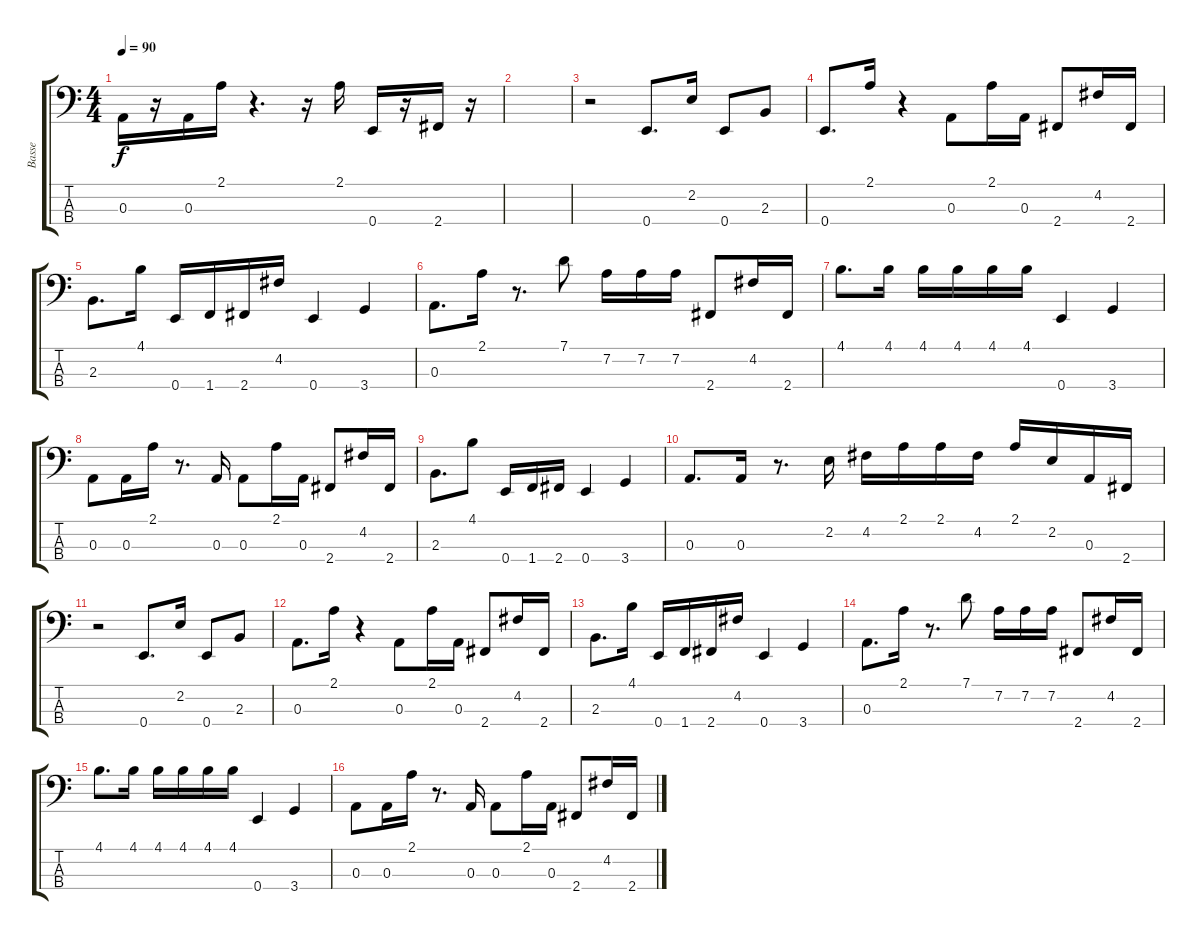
\track ("Basse" "Basse") {instrument acousticguitarsteel}
\staff {score tabs}
\tuning (G2 D2 A1 E1) {hide}
\ts (4 4)
\tempo 90
\clef f4
\ks c
0.3.16{dy f} r.16 0.3.16 2.1.16 r.4{d} r.16 2.1.16 0.4.16 r.16 2.4.16 r.16 |
|
r.2 0.4.8{d} 2.2.16 0.4.8 2.3.8 |
0.4.8{d} 2.1.16 r.4 0.3.8 2.1.16 0.3.16 2.4.8 4.2.16 2.4.16 |
2.3.8{d} 4.1.16 0.4.16 1.4.16 2.4.16 4.2.16 0.4.4 3.4.4 |
0.3.8{d} 2.1.16 r.8{d} 7.1.8 7.2.16 7.2.16 7.2.16 2.4.8 4.2.16 2.4.16 |
4.1.8{d} 4.1.16 4.1.16 4.1.16 4.1.16 4.1.16 0.4.4 3.4.4 |
0.3.8 0.3.16 2.1.16 r.8{d} 0.3.16 0.3.8 2.1.16 0.3.16 2.4.8 4.2.16 2.4.16 |
2.3.8{d} 4.1.8 0.4.16 1.4.16 2.4.16 0.4.4 3.4.4 |
0.3.8{d} 0.3.16 r.8{d} 2.2.16 4.2.16 2.1.16 2.1.16 4.2.16 2.1.16 2.2.16 0.3.16 2.4.16 |
r.2 0.4.8{d} 2.2.16 0.4.8 2.3.8 |
0.3.8{d} 2.1.16 r.4 0.3.8 2.1.16 0.3.16 2.4.8 4.2.16 2.4.16 |
2.3.8{d} 4.1.16 0.4.16 1.4.16 2.4.16 4.2.16 0.4.4 3.4.4 |
0.3.8{d} 2.1.16 r.8{d} 7.1.8 7.2.16 7.2.16 7.2.16 2.4.8 4.2.16 2.4.16 |
4.1.8{d} 4.1.16 4.1.16 4.1.16 4.1.16 4.1.16 0.4.4 3.4.4 |
0.3.8 0.3.16 2.1.16 r.8{d} 0.3.16 0.3.8 2.1.16 0.3.16 2.4.8 4.2.16 2.4.16
